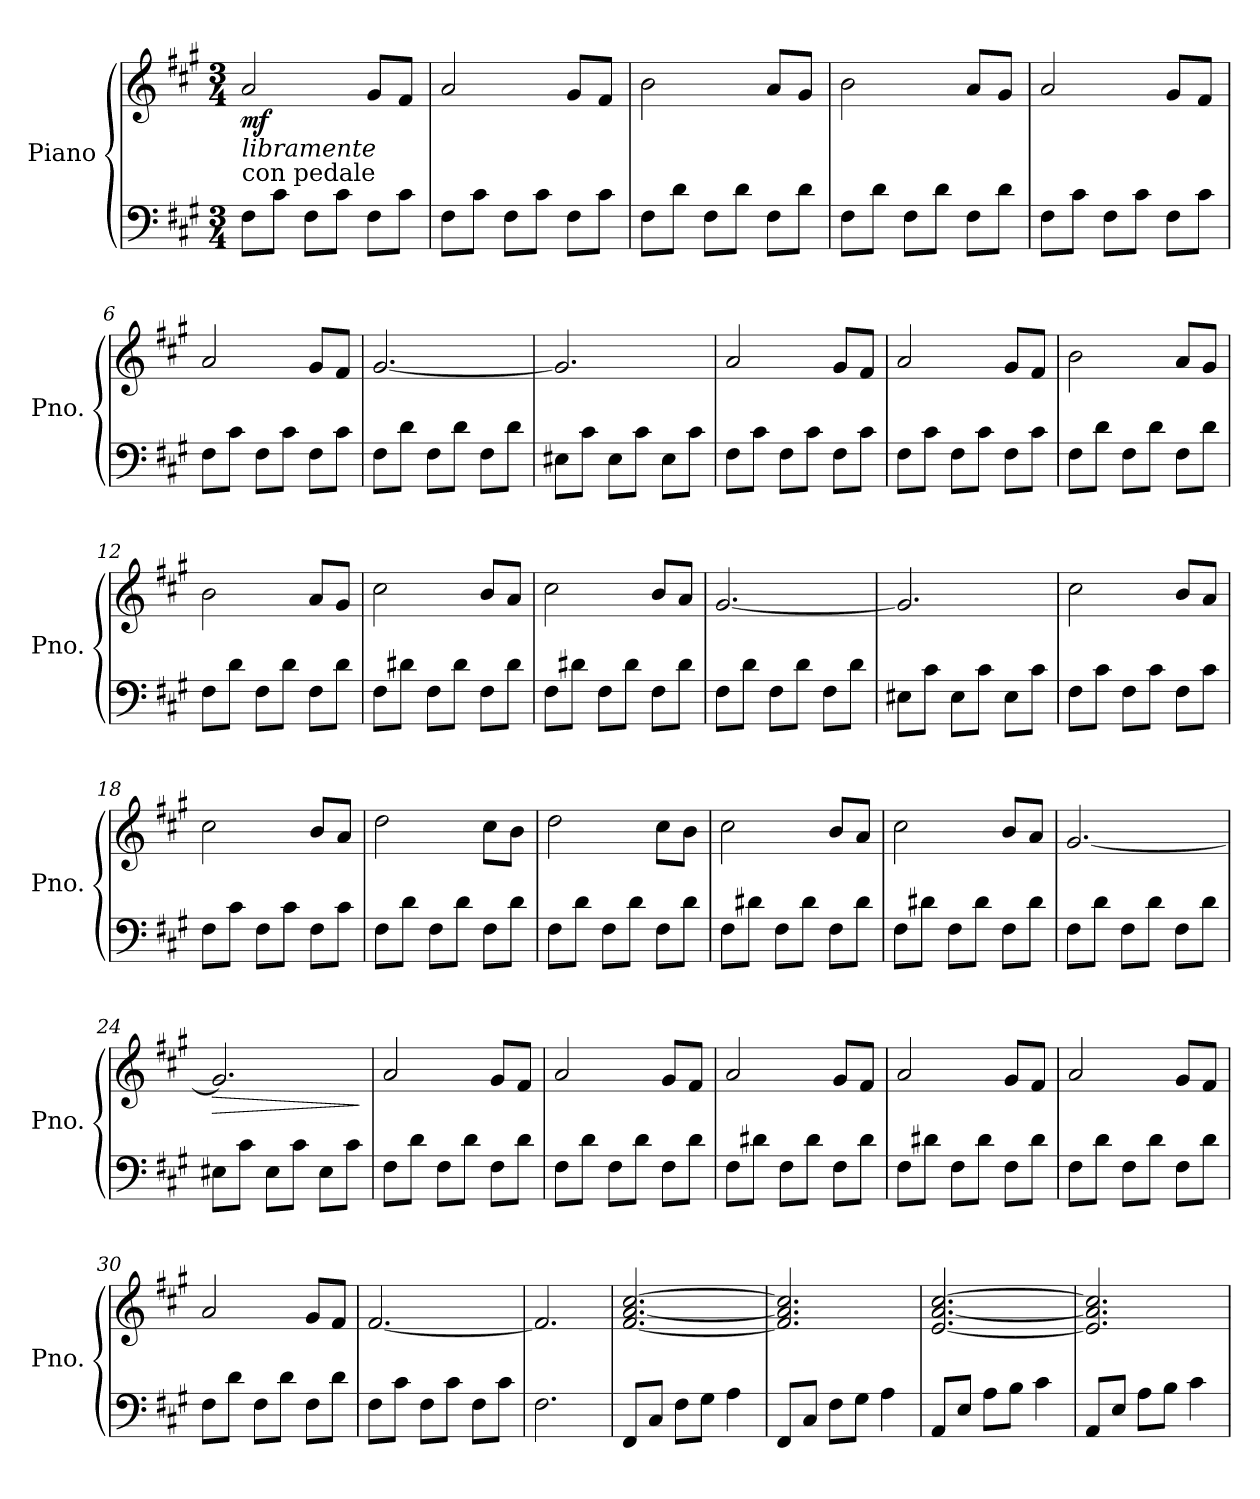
**kern	**kern	**dynam
*part1	*part1	*part1
*staff2	*staff1	*staff1/2
*I"Piano	*	*
*I'Pno.	*	*
*clefF4	*clefG2	*
*k[f#c#g#]	*k[f#c#g#]	*
*M3/4	*M3/4	*
=1	=1	=1
!	!LO:TX:b:i:t=libramente	!
!	!LO:TX:b:t=con pedale	!
!	!	!LO:DY:b
8F#\L	2a/	mf
8c#\J	.	.
8F#\L	.	.
8c#\J	.	.
8F#\L	8g#/L	.
8c#\J	8f#/J	.
=2	=2	=2
8F#\L	2a/	.
8c#\J	.	.
8F#\L	.	.
8c#\J	.	.
8F#\L	8g#/L	.
8c#\J	8f#/J	.
=3	=3	=3
8F#\L	2b\	.
8d\J	.	.
8F#\L	.	.
8d\J	.	.
8F#\L	8a/L	.
8d\J	8g#/J	.
=4	=4	=4
8F#\L	2b\	.
8d\J	.	.
8F#\L	.	.
8d\J	.	.
8F#\L	8a/L	.
8d\J	8g#/J	.
=5	=5	=5
8F#\L	2a/	.
8c#\J	.	.
8F#\L	.	.
8c#\J	.	.
8F#\L	8g#/L	.
8c#\J	8f#/J	.
=6	=6	=6
8F#\L	2a/	.
8c#\J	.	.
8F#\L	.	.
8c#\J	.	.
8F#\L	8g#/L	.
8c#\J	8f#/J	.
=7	=7	=7
8F#\L	[2.g#/	.
8d\J	.	.
8F#\L	.	.
8d\J	.	.
8F#\L	.	.
8d\J	.	.
!!LO:LB:g=z
=8	=8	=8
8E#X\L	2.g#/]	.
8c#\J	.	.
8E#\L	.	.
8c#\J	.	.
8E#\L	.	.
8c#\J	.	.
=9	=9	=9
8F#\L	2a/	.
8c#\J	.	.
8F#\L	.	.
8c#\J	.	.
8F#\L	8g#/L	.
8c#\J	8f#/J	.
=10	=10	=10
8F#\L	2a/	.
8c#\J	.	.
8F#\L	.	.
8c#\J	.	.
8F#\L	8g#/L	.
8c#\J	8f#/J	.
=11	=11	=11
8F#\L	2b\	.
8d\J	.	.
8F#\L	.	.
8d\J	.	.
8F#\L	8a/L	.
8d\J	8g#/J	.
=12	=12	=12
8F#\L	2b\	.
8d\J	.	.
8F#\L	.	.
8d\J	.	.
8F#\L	8a/L	.
8d\J	8g#/J	.
=13	=13	=13
8F#\L	2cc#\	.
8d#X\J	.	.
8F#\L	.	.
8d#\J	.	.
8F#\L	8b/L	.
8d#\J	8a/J	.
!!LO:LB:g=z
=14	=14	=14
8F#\L	2cc#\	.
8d#X\J	.	.
8F#\L	.	.
8d#\J	.	.
8F#\L	8b/L	.
8d#\J	8a/J	.
=15	=15	=15
8F#\L	[2.g#/	.
8d\J	.	.
8F#\L	.	.
8d\J	.	.
8F#\L	.	.
8d\J	.	.
=16	=16	=16
8E#X\L	2.g#/]	.
8c#\J	.	.
8E#\L	.	.
8c#\J	.	.
8E#\L	.	.
8c#\J	.	.
=17	=17	=17
8F#\L	2cc#\	.
8c#\J	.	.
8F#\L	.	.
8c#\J	.	.
8F#\L	8b/L	.
8c#\J	8a/J	.
=18	=18	=18
8F#\L	2cc#\	.
8c#\J	.	.
8F#\L	.	.
8c#\J	.	.
8F#\L	8b/L	.
8c#\J	8a/J	.
=19	=19	=19
8F#\L	2dd\	.
8d\J	.	.
8F#\L	.	.
8d\J	.	.
8F#\L	8cc#\L	.
8d\J	8b\J	.
=20	=20	=20
8F#\L	2dd\	.
8d\J	.	.
8F#\L	.	.
8d\J	.	.
8F#\L	8cc#\L	.
8d\J	8b\J	.
!!LO:LB:g=z
=21	=21	=21
8F#\L	2cc#\	.
8d#X\J	.	.
8F#\L	.	.
8d#\J	.	.
8F#\L	8b/L	.
8d#\J	8a/J	.
=22	=22	=22
8F#\L	2cc#\	.
8d#X\J	.	.
8F#\L	.	.
8d#\J	.	.
8F#\L	8b/L	.
8d#\J	8a/J	.
=23	=23	=23
8F#\L	[2.g#/	.
8d\J	.	.
8F#\L	.	.
8d\J	.	.
8F#\L	.	.
8d\J	.	.
=24	=24	=24
!	!	!LO:HP:b
8E#X\L	2.g#/]	>
8c#\J	.	.
8E#\L	.	.
8c#\J	.	.
8E#\L	.	.
8c#\J	.	.
.	.	]
=25	=25	=25
8F#\L	2a/	.
8d\J	.	.
8F#\L	.	.
8d\J	.	.
8F#\L	8g#/L	.
8d\J	8f#/J	.
=26	=26	=26
8F#\L	2a/	.
8d\J	.	.
8F#\L	.	.
8d\J	.	.
8F#\L	8g#/L	.
8d\J	8f#/J	.
!!LO:LB:g=z
=27	=27	=27
8F#\L	2a/	.
8d#X\J	.	.
8F#\L	.	.
8d#\J	.	.
8F#\L	8g#/L	.
8d#\J	8f#/J	.
=28	=28	=28
8F#\L	2a/	.
8d#X\J	.	.
8F#\L	.	.
8d#\J	.	.
8F#\L	8g#/L	.
8d#\J	8f#/J	.
=29	=29	=29
8F#\L	2a/	.
8d\J	.	.
8F#\L	.	.
8d\J	.	.
8F#\L	8g#/L	.
8d\J	8f#/J	.
=30	=30	=30
8F#\L	2a/	.
8d\J	.	.
8F#\L	.	.
8d\J	.	.
8F#\L	8g#/L	.
8d\J	8f#/J	.
=31	=31	=31
8F#\L	[2.f#/	.
8c#\J	.	.
8F#\L	.	.
8c#\J	.	.
8F#\L	.	.
8c#\J	.	.
=32	=32	=32
2.F#\	2.f#/]	.
=33	=33	=33
8FF#/L	[2.f#/ [2.a/ [2.cc#/	.
8C#/J	.	.
8F#\L	.	.
8G#\J	.	.
4A\	.	.
!!LO:PB:g=z
=34	=34	=34
8FF#/L	2.f#/] 2.a/] 2.cc#/]	.
8C#/J	.	.
8F#\L	.	.
8G#\J	.	.
4A\	.	.
=35	=35	=35
8AA/L	[2.e/ [2.a/ [2.cc#/	.
8E/J	.	.
8A\L	.	.
8B\J	.	.
4c#\	.	.
=36	=36	=36
8AA/L	2.e/] 2.a/] 2.cc#/]	.
8E/J	.	.
8A\L	.	.
8B\J	.	.
4c#\	.	.
=	=	=
*-	*-	*-
